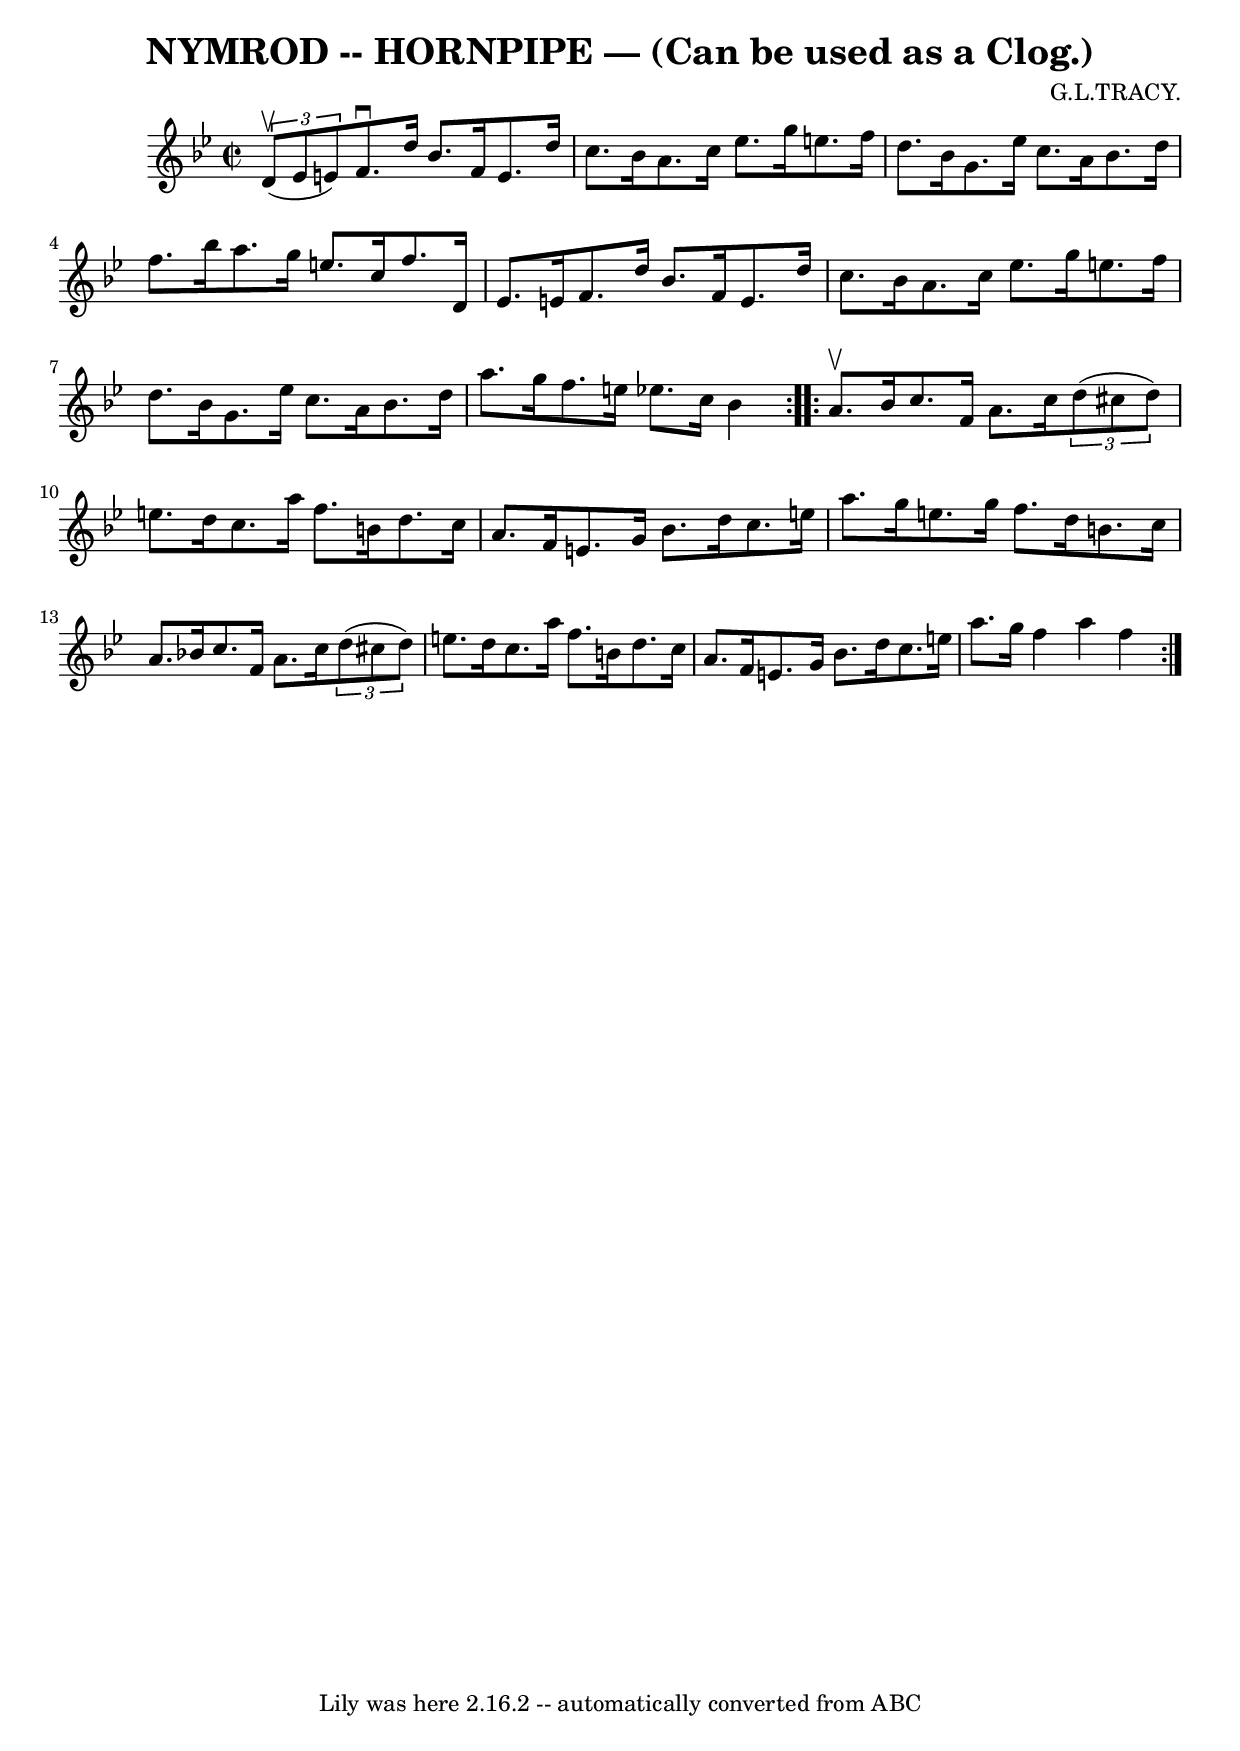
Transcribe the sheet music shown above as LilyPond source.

\version "2.16.2"
\include "Mammoth.ily"
\header {
  %% book = "Ryan's Mammoth Collection of Fiddle Tunes"
  composer = "G.L.TRACY."
  crossRefNumber = "1"
  footnotes = ""
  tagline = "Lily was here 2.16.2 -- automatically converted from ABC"
  title = "NYMROD -- HORNPIPE — (Can be used as a Clog.)"

}
voicedefault =  {



  \repeat volta 2 {

    \override Staff.TimeSignature #'style = #'C
    \time 2/2 
    \key bes \major   \times 2/3 { d'8 (^\upbow ees'8 e'8) 
				 }   
    |
    f'8.^\downbow d''16 bes'8. f'16 e'8. d''16    
    c''8. bes'16  |
    a'8. c''16 ees''8. g''16 e''8. f''16 
    d''8. bes'16    |
    g'8. ees''16 c''8. a'16 bes'8.    
    d''16 f''8. bes''16    |
    a''8. g''16 e''8. c''16    
    f''8. d'16 ees'8. e'16    |
    |
    f'8. d''16    
    bes'8. f'16 e'8. d''16 c''8. bes'16  |
    a'8. c''16    
    ees''8. g''16 e''8. f''16 d''8. bes'16    |
    g'8.    
    ees''16 c''8. a'16 bes'8. d''16 a''8. g''16    |
    
    f''8. e''16 ees''!8. c''16 bes'4    
  }     
  \repeat volta 2 {
    a'8. 
    ^\upbow bes'16        |
    c''8. f'16 a'8. c''16    
    \times 2/3 { d''8 (cis''8 d''8) 
	       } e''8. d''16    |
    
    c''8. a''16 f''8. b'16 d''8. c''16 a'8. f'16    |
    
    e'8. g'16 bes'8. d''16 c''8. e''16 a''8. g''16    |
    
    e''8. g''16 f''8. d''16 b'8. c''16 a'8. bes'!16    
    |
    |
    c''8. f'16 a'8. c''16    \times 2/3 { d''8 (
					  cis''8 d''8) 
					} e''8. d''16    |
    c''8. a''16 f''8.   
    b'16 d''8. c''16 a'8. f'16    |
    e'8. g'16 bes'8.    
    d''16 c''8. e''16 a''8. g''16    |
    f''4 a''4 f''4    

  }   

}

\score{
  <<

    \context Staff="default"
    {
      \voicedefault 
      
    }

  >>
  \layout {
    
  }
  \midi {
  }

}
